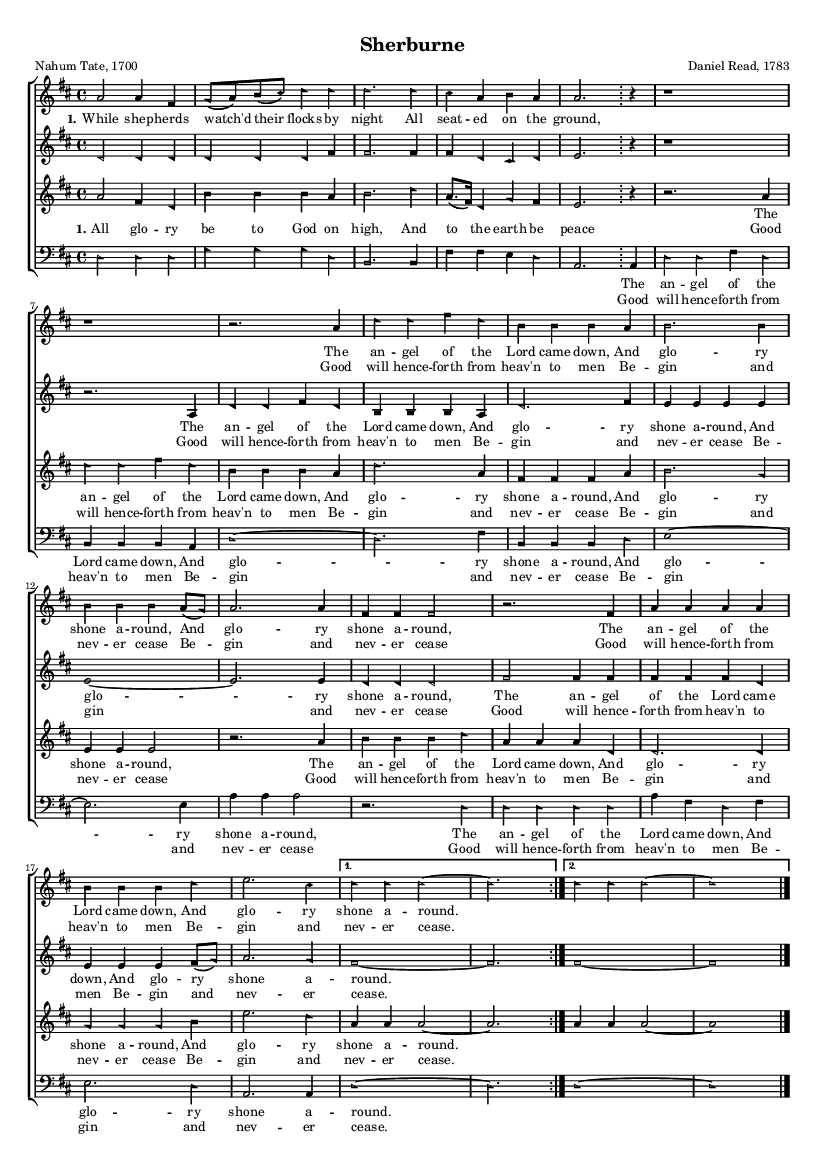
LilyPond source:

\header {
  filename = "sherburne.ly"
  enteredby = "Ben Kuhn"
  composer = "Daniel Read, 1783"
  arranger = ""
  poet = "Nahum Tate, 1700"
  date ="1830"
  title = "Sherburne"
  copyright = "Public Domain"
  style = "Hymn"
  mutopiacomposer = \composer
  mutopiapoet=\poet
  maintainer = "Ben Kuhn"
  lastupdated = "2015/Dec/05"
  see_also = "While Shepherds Watched their Flocks!Sherburne"
}

\version "2.14.2"

\include "header.ly"

global= {
  \preamble
  \time 4/4
  \key d \major
}

sop = \context Voice = "sop"    {
  \sacredHarpHeads
  \relative c'' {
    a2 a4 fis4 | g8( a) b( cis) d4 d | d2. d4 | cis a b a | a2.
    \repeat volta 2 {
      r4 |
      r1 | r1 | r2. a4 | d d fis d | b b b a | b2. b4 | b b b a8( g) | a2. a4 | fis fis fis2 |
      r2. fis4 | a a a a | b b b d | e2. cis4 |
    }
    \alternative {
      { d4 d d2 ~ | d2. }
      { d4 d d2 ~ | d1 }
    }
  }
}

alto=\context Voice = "alto"   {
  \sacredHarpHeads
  \relative c' {
    d2 d4 d | d d d fis | fis2. fis4 | fis d cis d | e2.
    \repeat volta 2 {
      r4 |
      r1 | r2. a,4 | d d fis d | b b b a | d2. fis4 | e e e e | e1 ~ | e2. e4 | d d d2 |
      fis fis4 fis | fis fis fis d | e e e fis8( g) | a2. g4 |
    }
    \alternative {
      { fis1 ~ | fis2. }
      { fis1 ~ | fis1 }
    }
  }
}

tenor = \context Voice = "tenor"   {
  \sacredHarpHeads
  \relative c'' {
    a2 fis4 d | b'4 b b a | b2. d4 | a8.( fis16) d4 g fis | e2.
    \repeat volta 2 {
      \bar ";" r4 |
      r2. a4 | d d fis d | b b b a | d2. a4 | fis fis fis a | b2. g4 | e e e2 | r2.
      a4 | b b b d | a a a d, | d2. d4 | g g g b | e2. d4 |
    }
    \alternative {
      { a a a2 ~ |
        % make LY happy w/ partial measure
        \set Timing.measureLength = #(ly:make-moment 3 4)
        a2.
        \set Timing.measureLength = #(ly:make-moment 4 4)
      }
      { a4 a a2 ~ | a1 \bar "|." }
    }
  }
}

bass = \context Voice = "bass"   {
  \sacredHarpHeads
  \relative c {

    d2 d4 d | g g g d | b2. b4 | fis' fis e d | a2.
    \repeat volta 2 {
      a4 |
      d d fis d | b b b a | d1 ~ | d2. fis4 | b, b b d | e1 ~ | e2. e4 | a a a2 |
      r2. d,4 | d d d d | a' fis d fis | e2. d4 | a2. a4 |
    }
    \alternative {
      { d1 ~ | d2. }
      { d1 ~ | d1 }
    }
  }
}

accomp=\chordmode {

}



stanzaa = \lyricmode {
  While shep -- herds watch'd their flocks by night
  All seat -- ed on the ground,
}
filler = \lyricmode {
  % ugh can't figure out how to skip multiple measures
  "" "" "" "" "" "" "" "" "" "" "" "" "" ""
}
stanzab = \lyricmode {
  All glo -- ry be to God on high, And to the earth be peace
}
vaa = \lyricmode { The an -- gel of the Lord came down, }
vab = \lyricmode { And glo -- ry shone a -- round, }
vaf = \lyricmode { And glo -- ry shone a -- round. }
vba = \lyricmode { Good will hence -- forth from heav'n to men }
vbb = \lyricmode { Be -- gin and nev -- er cease }
vbf = \lyricmode { Be -- gin and nev -- er cease. }

sopa = {
  \vaa
  \vab
  \vab
  \vaa
  \vaf
}
altoa = \sopa
bassa = \sopa
tenora = {
  \vaa
  \vab
  \vab
  \vaa
  \vab
  \vaf
}

sopb = {
  \vba
  \vbb
  \vbb
  \vba
  \vbf
}
altob = \sopb
bassb = \sopb
tenorb = {
  \vba
  \vbb
  \vbb
  \vba
  \vbb
  \vbf
}

% max size that makes this fit on 1 page
#(set-global-staff-size 10.5)

\score {
  \context ChoirStaff <<
    \context ChordNames \accomp
    \unset ChoirStaff.melismaBusyProperties
    \context Staff ="sopStaff"  { \clef "G" <<
      \global
      \sop
    >>}
    \lyricsto "sop" \context Lyrics = "sop-1" {
      \set stanza = "1."
      \stanzaa
      \sopa
    }
    \lyricsto "sop" \context Lyrics = "sop-2" {
      \filler
      \sopb
    }

    \context Staff ="altoStaff"  { \clef "G" <<
      \global
      \alto
    >>}
    \lyricsto "alto" \context Lyrics = "alto-1" {
      \filler
      \altoa
    }
    \lyricsto "alto" \context Lyrics = "alto-2" {
      \filler
      \altob
    }

    \context Staff = "tenorStaff"  { \clef "G"<<
      \global
      \tenor
    >>}
    \lyricsto "tenor" \context Lyrics = "tenor-1" {
      \filler
      \tenora
    }
    \lyricsto "tenor" \context Lyrics = "tenor-2" {
      \set stanza = "1."
      \stanzab
      \tenorb
    }

    \context Staff = "bassStaff"  { \clef "F"<<
      \global
      \bass
    >>}
    \lyricsto "bass" \context Lyrics = "bass-1" {
      \filler
      \bassa
    }
    \lyricsto "bass" \context Lyrics = "bass-2" {
      \filler
      \bassb
    }

  >>
  \layout{
    indent = 0.0\pt
    \context {
      \ChordNames
      \override ChordName  #'style = #'american
      chordChanges = ##t
    }
  }
}
